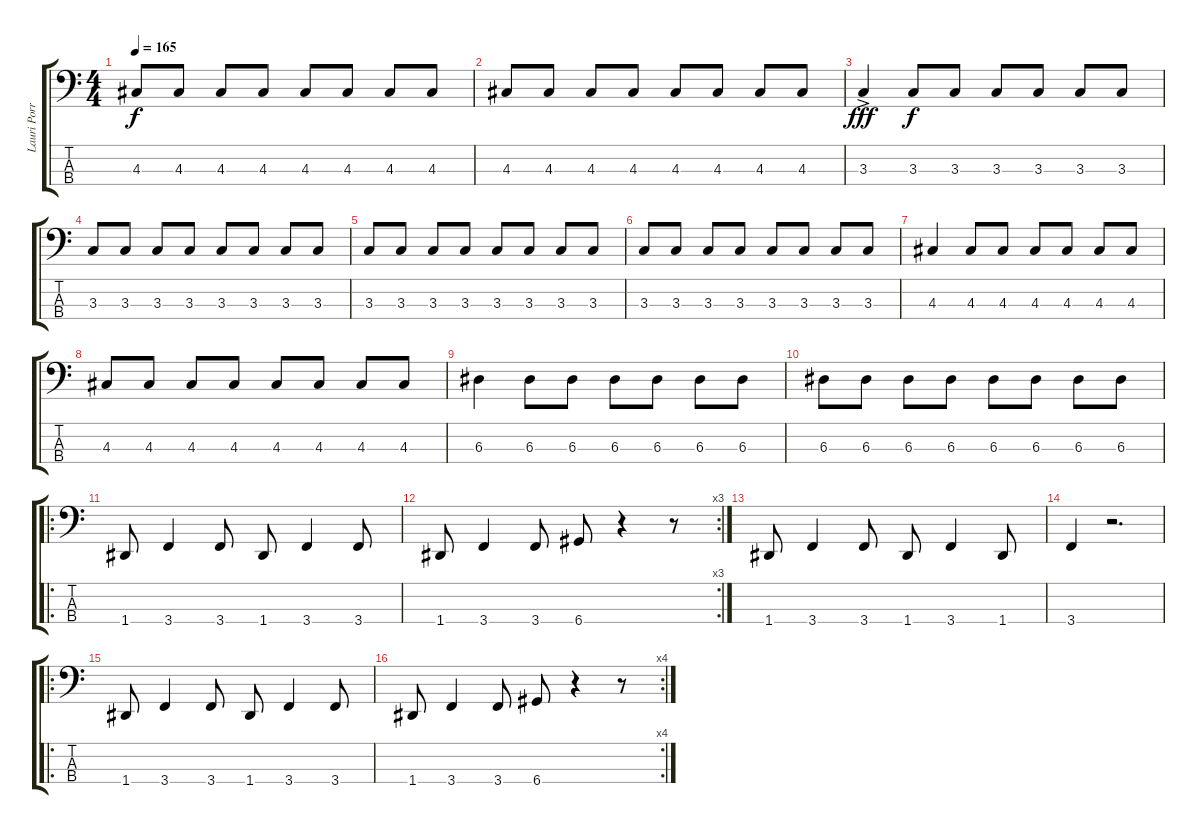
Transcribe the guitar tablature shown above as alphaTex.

\track ("Lauri Porra" "Lauri Porr") {instrument synthbass2}
\staff {score tabs}
\tuning (G2 D2 A1 D1) {hide}
\ts (4 4)
\tempo 165
\clef f4
\ks c
4.3.8{dy f} 4.3.8 4.3.8 4.3.8 4.3.8 4.3.8 4.3.8 4.3.8 |
4.3.8 4.3.8 4.3.8 4.3.8 4.3.8 4.3.8 4.3.8 4.3.8 |
3.3{ac}.4{dy fff} 3.3.8{dy f} 3.3.8 3.3.8 3.3.8 3.3.8 3.3.8 |
3.3.8 3.3.8 3.3.8 3.3.8 3.3.8 3.3.8 3.3.8 3.3.8 |
3.3.8 3.3.8 3.3.8 3.3.8 3.3.8 3.3.8 3.3.8 3.3.8 |
3.3.8 3.3.8 3.3.8 3.3.8 3.3.8 3.3.8 3.3.8 3.3.8 |
4.3.4 4.3.8 4.3.8 4.3.8 4.3.8 4.3.8 4.3.8 |
4.3.8 4.3.8 4.3.8 4.3.8 4.3.8 4.3.8 4.3.8 4.3.8 |
6.3.4 6.3.8 6.3.8 6.3.8 6.3.8 6.3.8 6.3.8 |
6.3.8 6.3.8 6.3.8 6.3.8 6.3.8 6.3.8 6.3.8 6.3.8 |
\ro
1.4.8 3.4.4 3.4.8 1.4.8 3.4.4 3.4.8 |
\rc 3
1.4.8 3.4.4 3.4.8 6.4.8 r.4 r.8 |
1.4.8 3.4.4 3.4.8 1.4.8 3.4.4 1.4.8 |
3.4.4 r.2{d} |
\ro
1.4.8 3.4.4 3.4.8 1.4.8 3.4.4 3.4.8 |
\rc 4
1.4.8 3.4.4 3.4.8 6.4.8 r.4 r.8
